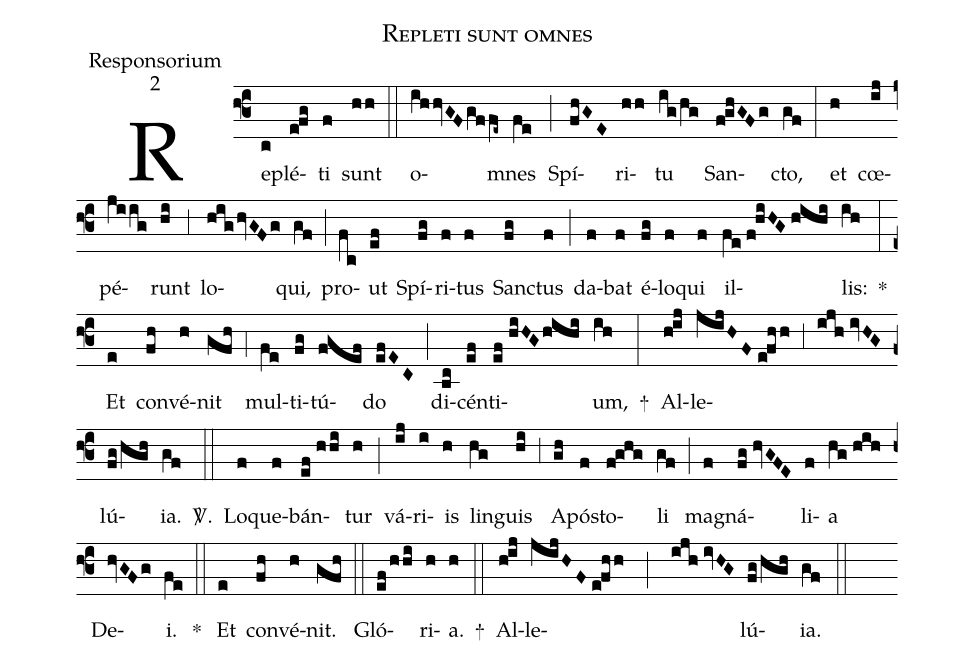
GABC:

name:Repleti sunt omnes;
office-part:Responsorium;
mode:2;
%%
(f3) Re(c)plé(e!fg)ti(f) sunt(hh) (::) o(ihhvGF/gffe~)mnes(fe) (;) Spí(fhGE)ri(hh)tu(ig/hg) San(f!ghGFg)cto,(gf) (:) et(h) cœ(ij)pé(jiig)runt(hi) (;3) lo(hig/hvGFg)qui,(gf) (;) pro(fc)ut(ef) Spí(fg)ri(f)tus(f) San(fg)ctus(f) (;) da(f)bat(f) é(fg)lo(f)qui(f) il(fe//f!hiHG//hihi)lis:(ih) *(:) Et(e) con(fh)vé(h)nit(gfh) (;4) mul(fe)ti(fg)tú(fgef)do(efEC) (;) di(bc)cén(ef)ti(ef//hiHG/hihi)um,(ih) +(:) Al(h!ij)le(jijHF//e!fhh;3ijh//ivHG)lú(fg/hgh)ia.(gf) <sp>V/</sp>.(::) Lo(f)que(f)bán(ef//hhi)tur(h) (;) vá(ij)ri(i)is(h) lin(hg)guis(hi) (;3) A(gh)pó(f)sto(f!ghg)li(gf) (;) ma(f)gná(fg//hvGFE)li(f)a(hg//hih) De(hvGFg)i.(fe) *(::) Et(e) con(fh)vé(h)nit.(gfh) (::) Gló(ef/hhi)ri(h)a.(h) +(::) Al(h!ij)le(jijHF//e!fhh ; ijh//ivHG)lú(fg/hgh)ia.(gf) (::)
